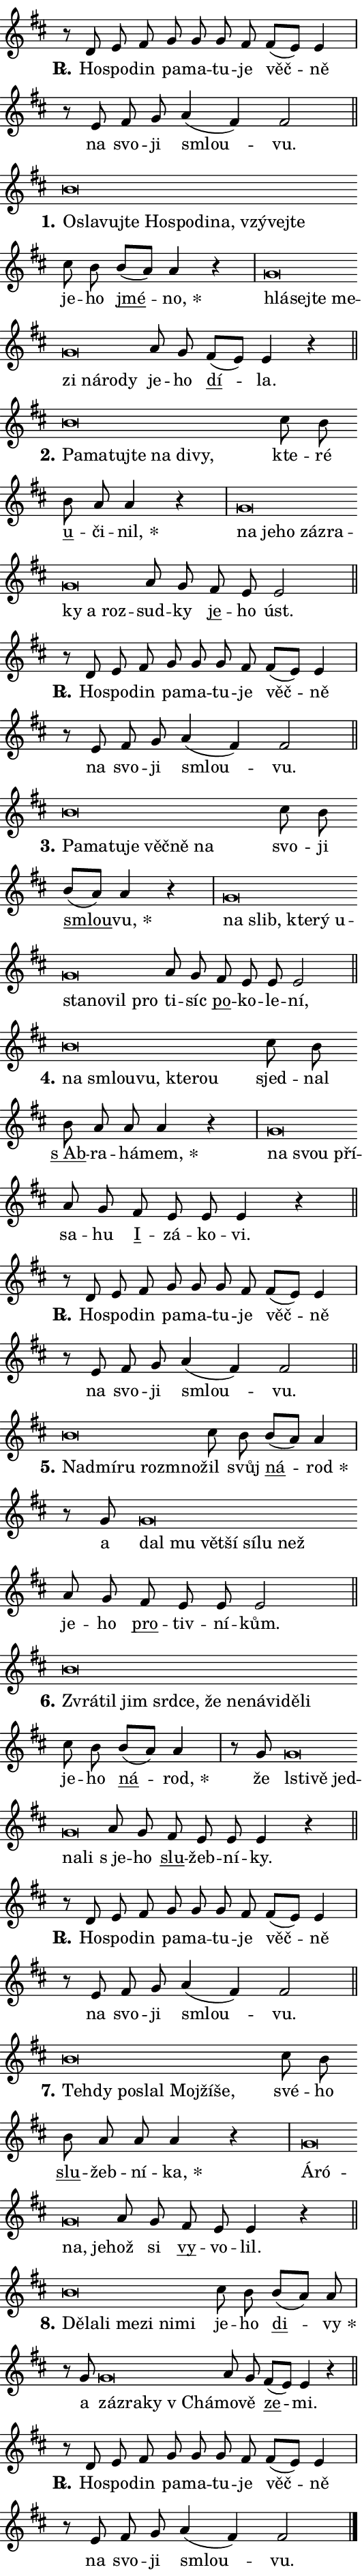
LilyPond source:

\version "2.24.0"
\header { tagline = "" }
\paper {
  indent = 0\cm
  top-margin = 0\cm
  right-margin = 0.13\cm % to fit lyric hyphens
  bottom-margin = 0\cm
  left-margin = 0\cm
  paper-width = 9\cm
  page-breaking = #ly:one-page-breaking
  system-system-spacing.basic-distance = #11
  score-system-spacing.basic-distance = #11
  ragged-last = ##f
}


%% Author: Thomas Morley
%% https://lists.gnu.org/archive/html/lilypond-user/2020-05/msg00002.html
#(define (line-position grob)
"Returns position of @var[grob} in current system:
   @code{'start}, if at first time-step
   @code{'end}, if at last time-step
   @code{'middle} otherwise
"
  (let* ((col (ly:item-get-column grob))
         (ln (ly:grob-object col 'left-neighbor))
         (rn (ly:grob-object col 'right-neighbor))
         (col-to-check-left (if (ly:grob? ln) ln col))
         (col-to-check-right (if (ly:grob? rn) rn col))
         (break-dir-left
           (and
             (ly:grob-property col-to-check-left 'non-musical #f)
             (ly:item-break-dir col-to-check-left)))
         (break-dir-right
           (and
             (ly:grob-property col-to-check-right 'non-musical #f)
             (ly:item-break-dir col-to-check-right))))
        (cond ((eqv? 1 break-dir-left) 'start)
              ((eqv? -1 break-dir-right) 'end)
              (else 'middle))))

#(define (tranparent-at-line-position vctor)
  (lambda (grob)
  "Relying on @code{line-position} select the relevant enry from @var{vctor}.
Used to determine transparency,"
    (case (line-position grob)
      ((end) (not (vector-ref vctor 0)))
      ((middle) (not (vector-ref vctor 1)))
      ((start) (not (vector-ref vctor 2))))))

noteHeadBreakVisibility =
#(define-music-function (break-visibility)(vector?)
"Makes @code{NoteHead}s transparent relying on @var{break-visibility}"
#{
  \override NoteHead.transparent =
    #(tranparent-at-line-position break-visibility)
#})

#(define delete-ledgers-for-transparent-note-heads
  (lambda (grob)
    "Reads whether a @code{NoteHead} is transparent.
If so this @code{NoteHead} is removed from @code{'note-heads} from
@var{grob}, which is supposed to be @code{LedgerLineSpanner}.
As a result ledgers are not printed for this @code{NoteHead}"
    (let* ((nhds-array (ly:grob-object grob 'note-heads))
           (nhds-list
             (if (ly:grob-array? nhds-array)
                 (ly:grob-array->list nhds-array)
                 '()))
           ;; Relies on the transparent-property being done before
           ;; Staff.LedgerLineSpanner.after-line-breaking is executed.
           ;; This is fragile ...
           (to-keep
             (remove
               (lambda (nhd)
                 (ly:grob-property nhd 'transparent #f))
               nhds-list)))
      ;; TODO find a better method to iterate over grob-arrays, similiar
      ;; to filter/remove etc for lists
      ;; For now rebuilt from scratch
      (set! (ly:grob-object grob 'note-heads)  '())
      (for-each
        (lambda (nhd)
          (ly:pointer-group-interface::add-grob grob 'note-heads nhd))
        to-keep))))

squashNotes = {
  \override NoteHead.X-extent = #'(-0.2 . 0.2)
  \override NoteHead.Y-extent = #'(-0.75 . 0)
  \override NoteHead.stencil =
    #(lambda (grob)
       (let ((pos (ly:grob-property grob 'staff-position)))
         (begin
           (if (< pos -7) (display "ERROR: Lower brevis then expected\n") (display ""))
           (if (<= pos -6) ly:text-interface::print ly:note-head::print))))
}
unSquashNotes = {
  \revert NoteHead.X-extent
  \revert NoteHead.Y-extent
  \revert NoteHead.stencil
}

hideNotes = \noteHeadBreakVisibility #begin-of-line-visible
unHideNotes = \noteHeadBreakVisibility #all-visible

% work-around for resetting accidentals
% https://lilypond.org/doc/v2.23/Documentation/notation/displaying-rhythms#unmetered-music
cadenzaMeasure = {
  \cadenzaOff
  \partial 1024 s1024
  \cadenzaOn
}

#(define-markup-command (accent layout props text) (markup?)
  "Underline accented syllable"
  (interpret-markup layout props
    #{\markup \override #'(offset . 4.3) \underline { #text }#}))

responsum = \markup \concat {
  "R" \hspace #-1.05 \path #0.1 #'((moveto 0 0.07) (lineto 0.9 0.8)) \hspace #0.05 "."
}

spaceSize = #0.6828661417322834 % exact space size for TeX Gyre Schola

\layout {
  \context {
    \Staff
    \remove "Time_signature_engraver"
    \override LedgerLineSpanner.after-line-breaking = #delete-ledgers-for-transparent-note-heads
  }
  \context {
    \Lyrics {
      \override LyricSpace.minimum-distance = \spaceSize
      \override LyricText.font-name = #"TeX Gyre Schola"
      \override LyricText.font-size = 1
      \override StanzaNumber.font-name = #"TeX Gyre Schola Bold"
      \override StanzaNumber.font-size = 1
    }
  }
  \context {
    \Score 
    \override NoteHead.text =
      #(lambda (grob) 
        (let ((pos (ly:grob-property grob 'staff-position)))
          #{\markup {
            \combine
              \halign #-0.55 \raise #(if (= pos -6) 0 0.5) \override #'(thickness . 2) \draw-line #'(3.2 . 0)
              \musicglyph "noteheads.sM1"
          }#}))
  }
}

% magnetic-lyrics.ily
%
%   written by
%     Jean Abou Samra <jean@abou-samra.fr>
%     Werner Lemberg <wl@gnu.org>
%
%   adapted by
%     Jiri Hon <jiri.hon@gmail.com>
%
% Version 2022-Apr-15

% https://www.mail-archive.com/lilypond-user@gnu.org/msg149350.html

#(define (Left_hyphen_pointer_engraver context)
   "Collect syllable-hyphen-syllable occurrences in lyrics and store
them in properties.  This engraver only looks to the left.  For
example, if the lyrics input is @code{foo -- bar}, it does the
following.

@itemize @bullet
@item
Set the @code{text} property of the @code{LyricHyphen} grob between
@q{foo} and @q{bar} to @code{foo}.

@item
Set the @code{left-hyphen} property of the @code{LyricText} grob with
text @q{foo} to the @code{LyricHyphen} grob between @q{foo} and
@q{bar}.
@end itemize

Use this auxiliary engraver in combination with the
@code{lyric-@/text::@/apply-@/magnetic-@/offset!} hook."
   (let ((hyphen #f)
         (text #f))
     (make-engraver
      (acknowledgers
       ((lyric-syllable-interface engraver grob source-engraver)
        (set! text grob)))
      (end-acknowledgers
       ((lyric-hyphen-interface engraver grob source-engraver)
        ;(when (not (grob::has-interface grob 'lyric-space-interface))
          (set! hyphen grob)));)
      ((stop-translation-timestep engraver)
       (when (and text hyphen)
         (ly:grob-set-object! text 'left-hyphen hyphen))
       (set! text #f)
       (set! hyphen #f)))))

#(define (lyric-text::apply-magnetic-offset! grob)
   "If the space between two syllables is less than the value in
property @code{LyricText@/.details@/.squash-threshold}, move the right
syllable to the left so that it gets concatenated with the left
syllable.

Use this function as a hook for
@code{LyricText@/.after-@/line-@/breaking} if the
@code{Left_@/hyphen_@/pointer_@/engraver} is active."
   (let ((hyphen (ly:grob-object grob 'left-hyphen #f)))
     (when hyphen
       (let ((left-text (ly:spanner-bound hyphen LEFT)))
         (when (grob::has-interface left-text 'lyric-syllable-interface)
           (let* ((common (ly:grob-common-refpoint grob left-text X))
                  (this-x-ext (ly:grob-extent grob common X))
                  (left-x-ext
                   (begin
                     ;; Trigger magnetism for left-text.
                     (ly:grob-property left-text 'after-line-breaking)
                     (ly:grob-extent left-text common X)))
                  ;; `delta` is the gap width between two syllables.
                  (delta (- (interval-start this-x-ext)
                            (interval-end left-x-ext)))
                  (details (ly:grob-property grob 'details))
                  (threshold (assoc-get 'squash-threshold details 0.2)))
             (when (< delta threshold)
               (let* (;; We have to manipulate the input text so that
                      ;; ligatures crossing syllable boundaries are not
                      ;; disabled.  For languages based on the Latin
                      ;; script this is essentially a beautification.
                      ;; However, for non-Western scripts it can be a
                      ;; necessity.
                      (lt (ly:grob-property left-text 'text))
                      (rt (ly:grob-property grob 'text))
                      (is-space (grob::has-interface hyphen 'lyric-space-interface))
                      (space (if is-space " " ""))
                      (extra-delta (if is-space spaceSize 0))
                      ;; Append new syllable.
                      (ltrt-space (if (and (string? lt) (string? rt))
                                (string-append lt space rt)
                                (make-concat-markup (list lt space rt))))
                      ;; Right-align `ltrt` to the right side.
                      (ltrt-space-markup (grob-interpret-markup
                               grob
                               (make-translate-markup
                                (cons (interval-length this-x-ext) 0)
                                (make-right-align-markup ltrt-space)))))
                 (begin
                   ;; Don't print `left-text`.
                   (ly:grob-set-property! left-text 'stencil #f)
                   ;; Set text and stencil (which holds all collected
                   ;; syllables so far) and shift it to the left.
                   (ly:grob-set-property! grob 'text ltrt-space)
                   (ly:grob-set-property! grob 'stencil ltrt-space-markup)
                   (ly:grob-translate-axis! grob (- (- delta extra-delta)) X))))))))))


#(define (lyric-hyphen::displace-bounds-first grob)
   ;; Make very sure this callback isn't triggered too early.
   (let ((left (ly:spanner-bound grob LEFT))
         (right (ly:spanner-bound grob RIGHT)))
     (ly:grob-property left 'after-line-breaking)
     (ly:grob-property right 'after-line-breaking)
     (ly:lyric-hyphen::print grob)))

squashThreshold = #0.4

\layout {
  \context {
    \Lyrics
    \consists #Left_hyphen_pointer_engraver
    \override LyricText.after-line-breaking =
      #lyric-text::apply-magnetic-offset!
    \override LyricHyphen.stencil = #lyric-hyphen::displace-bounds-first
    \override LyricText.details.squash-threshold = \squashThreshold
    \override LyricHyphen.minimum-distance = 0
    \override LyricHyphen.minimum-length = \squashThreshold
  }
}

squashText = \override LyricText.details.squash-threshold = 9999
unSquashText = \override LyricText.details.squash-threshold = \squashThreshold

leftText = \override LyricText.self-alignment-X = #LEFT
unLeftText = \revert LyricText.self-alignment-X

starOffset = #(lambda (grob) 
                (let ((x_offset (ly:self-alignment-interface::aligned-on-x-parent grob)))
                  (if (= x_offset 0) 0 (+ x_offset 1.2))))

star = #(define-music-function (syllable)(string?)
"Append star separator at the end of a syllable"
#{
  \once \override LyricText.X-offset = #starOffset
  \lyricmode { \markup {
    #syllable
    \override #'((font-name . "TeX Gyre Schola Bold")) \hspace #0.2 \lower #0.65 \larger "*"
  } }
#})

starAccent = #(define-music-function (syllable)(string?)
"Append star separator at the end of a syllable and make accent"
#{
  \once \override LyricText.X-offset = #starOffset
  \lyricmode { \markup {
    \accent #syllable
    \override #'((font-name . "TeX Gyre Schola Bold")) \hspace #0.2 \lower #0.65 \larger "*"
  } }
#})

breath = #(define-music-function (syllable)(string?)
"Append breathing indicator at the end of a syllable"
#{
  \lyricmode { \markup { #syllable "+" } }
#})

optionalBreath = #(define-music-function (syllable)(string?)
"Append optional breathing indicator at the end of a syllable"
#{
  \lyricmode { \markup { #syllable "(+)" } }
#})


\score {
    <<
        \new Voice = "melody" { \cadenzaOn \key d \major \relative { r8 d' e fis g g g fis \bar "" fis[( e)] e4 \cadenzaMeasure \bar "|" r8 e fis g \bar "" a4( fis) fis2 \cadenzaMeasure \bar "||" \break } }
        \new Lyrics \lyricsto "melody" { \lyricmode { \set stanza = \responsum
Ho -- spo -- din pa -- ma -- tu -- je věč -- ně na svo -- ji smlou -- vu. } }
    >>
    \layout {}
}

\score {
    <<
        \new Voice = "melody" { \cadenzaOn \key d \major \relative { \squashNotes b'\breve*1/16 \hideNotes \breve*1/16 \bar "" \breve*1/16 \bar "" \breve*1/16 \bar "" \breve*1/16 \bar "" \breve*1/16 \bar "" \breve*1/16 \bar "" \breve*1/16 \bar "" \breve*1/16 \bar "" \breve*1/16 \breve*1/16 \bar "" \unHideNotes \unSquashNotes cis8 b \bar "" b[( a)] a4 r \cadenzaMeasure \bar "|" \squashNotes g\breve*1/16 \hideNotes \breve*1/16 \bar "" \breve*1/16 \bar "" \breve*1/16 \bar "" \breve*1/16 \bar "" \breve*1/16 \bar "" \breve*1/16 \breve*1/16 \bar "" \unHideNotes \unSquashNotes a8 g \bar "" fis[( e)] e4 r \cadenzaMeasure \bar "||" \break } }
        \new Lyrics \lyricsto "melody" { \lyricmode { \set stanza = "1."
\leftText O -- \squashText sla -- vuj -- te Ho -- spo -- di -- na, vzý -- vej -- te \unLeftText \unSquashText je -- ho \markup \accent jmé -- \star no, \leftText hlá -- \squashText sej -- te me -- zi ná -- ro -- dy \unLeftText \unSquashText je -- ho \markup \accent dí -- la. } }
    >>
    \layout {}
}

\score {
    <<
        \new Voice = "melody" { \cadenzaOn \key d \major \relative { \squashNotes b'\breve*1/16 \hideNotes \breve*1/16 \bar "" \breve*1/16 \bar "" \breve*1/16 \bar "" \breve*1/16 \bar "" \breve*1/16 \breve*1/16 \bar "" \unHideNotes \unSquashNotes cis8 b \bar "" b a a4 r \cadenzaMeasure \bar "|" \squashNotes g\breve*1/16 \hideNotes \breve*1/16 \bar "" \breve*1/16 \bar "" \breve*1/16 \bar "" \breve*1/16 \bar "" \breve*1/16 \bar "" \breve*1/16 \breve*1/16 \bar "" \unHideNotes \unSquashNotes a8 g \bar "" fis e e2 \cadenzaMeasure \bar "||" \break } }
        \new Lyrics \lyricsto "melody" { \lyricmode { \set stanza = "2."
\leftText Pa -- \squashText ma -- tuj -- te na di -- vy, \unLeftText \unSquashText kte -- ré \markup \accent u -- či -- \star nil, \leftText na \squashText je -- ho zá -- zra -- ky a roz -- \unLeftText \unSquashText sud -- ky \markup \accent je -- ho úst. } }
    >>
    \layout {}
}

\score {
    <<
        \new Voice = "melody" { \cadenzaOn \key d \major \relative { r8 d' e fis g g g fis \bar "" fis[( e)] e4 \cadenzaMeasure \bar "|" r8 e fis g \bar "" a4( fis) fis2 \cadenzaMeasure \bar "||" \break } }
        \new Lyrics \lyricsto "melody" { \lyricmode { \set stanza = \responsum
Ho -- spo -- din pa -- ma -- tu -- je věč -- ně na svo -- ji smlou -- vu. } }
    >>
    \layout {}
}

\score {
    <<
        \new Voice = "melody" { \cadenzaOn \key d \major \relative { \squashNotes b'\breve*1/16 \hideNotes \breve*1/16 \bar "" \breve*1/16 \bar "" \breve*1/16 \bar "" \breve*1/16 \bar "" \breve*1/16 \breve*1/16 \bar "" \unHideNotes \unSquashNotes cis8 b \bar "" b[( a)] a4 r \cadenzaMeasure \bar "|" \squashNotes g\breve*1/16 \hideNotes \breve*1/16 \bar "" \breve*1/16 \bar "" \breve*1/16 \bar "" \breve*1/16 \bar "" \breve*1/16 \bar "" \breve*1/16 \bar "" \breve*1/16 \breve*1/16 \bar "" \unHideNotes \unSquashNotes a8 g \bar "" fis e e e2 \cadenzaMeasure \bar "||" \break } }
        \new Lyrics \lyricsto "melody" { \lyricmode { \set stanza = "3."
\leftText Pa -- \squashText ma -- tu -- je věč -- ně na \unLeftText \unSquashText svo -- ji \markup \accent smlou -- \star vu, \leftText na \squashText slib, kte -- rý u -- sta -- no -- vil pro \unLeftText \unSquashText ti -- síc \markup \accent po -- ko -- le -- ní, } }
    >>
    \layout {}
}

\score {
    <<
        \new Voice = "melody" { \cadenzaOn \key d \major \relative { \squashNotes b'\breve*1/16 \hideNotes \breve*1/16 \bar "" \breve*1/16 \bar "" \breve*1/16 \breve*1/16 \bar "" \unHideNotes \unSquashNotes cis8 b \bar "" b a a a4 r \cadenzaMeasure \bar "|" \squashNotes g\breve*1/16 \hideNotes \breve*1/16 \breve*1/16 \bar "" \unHideNotes \unSquashNotes a8 g \bar "" fis e e e4 r \cadenzaMeasure \bar "||" \break } }
        \new Lyrics \lyricsto "melody" { \lyricmode { \set stanza = "4."
\leftText na \squashText smlou -- vu, kte -- rou \unLeftText \unSquashText sjed -- nal \markup \accent "s Ab" -- ra -- há -- \star mem, \leftText na \squashText svou pří -- \unLeftText \unSquashText sa -- hu \markup \accent I -- zá -- ko -- vi. } }
    >>
    \layout {}
}

\score {
    <<
        \new Voice = "melody" { \cadenzaOn \key d \major \relative { r8 d' e fis g g g fis \bar "" fis[( e)] e4 \cadenzaMeasure \bar "|" r8 e fis g \bar "" a4( fis) fis2 \cadenzaMeasure \bar "||" \break } }
        \new Lyrics \lyricsto "melody" { \lyricmode { \set stanza = \responsum
Ho -- spo -- din pa -- ma -- tu -- je věč -- ně na svo -- ji smlou -- vu. } }
    >>
    \layout {}
}

\score {
    <<
        \new Voice = "melody" { \cadenzaOn \key d \major \relative { \squashNotes b'\breve*1/16 \hideNotes \breve*1/16 \bar "" \breve*1/16 \bar "" \breve*1/16 \breve*1/16 \bar "" \unHideNotes \unSquashNotes cis8 b \bar "" b[( a)] a4 \cadenzaMeasure \bar "|" r8 g8 \squashNotes g\breve*1/16 \hideNotes \breve*1/16 \bar "" \breve*1/16 \bar "" \breve*1/16 \bar "" \breve*1/16 \bar "" \breve*1/16 \breve*1/16 \bar "" \unHideNotes \unSquashNotes a8 g \bar "" fis e e e2 \cadenzaMeasure \bar "||" \break } }
        \new Lyrics \lyricsto "melody" { \lyricmode { \set stanza = "5."
\leftText Nad -- \squashText mí -- ru roz -- mno -- \unLeftText \unSquashText žil svůj \markup \accent ná -- \star rod a \leftText dal \squashText mu vět -- ší sí -- lu než \unLeftText \unSquashText je -- ho \markup \accent pro -- tiv -- ní -- kům. } }
    >>
    \layout {}
}

\score {
    <<
        \new Voice = "melody" { \cadenzaOn \key d \major \relative { \squashNotes b'\breve*1/16 \hideNotes \breve*1/16 \bar "" \breve*1/16 \bar "" \breve*1/16 \bar "" \breve*1/16 \bar "" \breve*1/16 \bar "" \breve*1/16 \bar "" \breve*1/16 \bar "" \breve*1/16 \bar "" \breve*1/16 \breve*1/16 \bar "" \unHideNotes \unSquashNotes cis8 b \bar "" b[( a)] a4 \cadenzaMeasure \bar "|" r8 g8 \squashNotes g\breve*1/16 \hideNotes \breve*1/16 \bar "" \breve*1/16 \bar "" \breve*1/16 \breve*1/16 \bar "" \unHideNotes \unSquashNotes a8 g \bar "" fis e e e4 r \cadenzaMeasure \bar "||" \break } }
        \new Lyrics \lyricsto "melody" { \lyricmode { \set stanza = "6."
\leftText Zvrá -- \squashText til jim srd -- ce, že ne -- ná -- vi -- dě -- li \unLeftText \unSquashText je -- ho \markup \accent ná -- \star rod, že \leftText lsti -- \squashText vě jed -- na -- li \unLeftText \unSquashText "s je" -- ho \markup \accent slu -- žeb -- ní -- ky. } }
    >>
    \layout {}
}

\score {
    <<
        \new Voice = "melody" { \cadenzaOn \key d \major \relative { r8 d' e fis g g g fis \bar "" fis[( e)] e4 \cadenzaMeasure \bar "|" r8 e fis g \bar "" a4( fis) fis2 \cadenzaMeasure \bar "||" \break } }
        \new Lyrics \lyricsto "melody" { \lyricmode { \set stanza = \responsum
Ho -- spo -- din pa -- ma -- tu -- je věč -- ně na svo -- ji smlou -- vu. } }
    >>
    \layout {}
}

\score {
    <<
        \new Voice = "melody" { \cadenzaOn \key d \major \relative { \squashNotes b'\breve*1/16 \hideNotes \breve*1/16 \bar "" \breve*1/16 \bar "" \breve*1/16 \bar "" \breve*1/16 \bar "" \breve*1/16 \breve*1/16 \bar "" \unHideNotes \unSquashNotes cis8 b \bar "" b a a a4 r \cadenzaMeasure \bar "|" \squashNotes g\breve*1/16 \hideNotes \breve*1/16 \bar "" \breve*1/16 \breve*1/16 \bar "" \unHideNotes \unSquashNotes a8 g \bar "" fis e e4 r \cadenzaMeasure \bar "||" \break } }
        \new Lyrics \lyricsto "melody" { \lyricmode { \set stanza = "7."
\leftText Teh -- \squashText dy po -- slal Moj -- ží -- še, \unLeftText \unSquashText své -- ho \markup \accent slu -- žeb -- ní -- \star ka, \leftText Á -- \squashText ró -- na, je -- \unLeftText \unSquashText hož si \markup \accent vy -- vo -- lil. } }
    >>
    \layout {}
}

\score {
    <<
        \new Voice = "melody" { \cadenzaOn \key d \major \relative { \squashNotes b'\breve*1/16 \hideNotes \breve*1/16 \bar "" \breve*1/16 \bar "" \breve*1/16 \bar "" \breve*1/16 \bar "" \breve*1/16 \breve*1/16 \bar "" \unHideNotes \unSquashNotes cis8 b \bar "" b[( a)] a \cadenzaMeasure \bar "|" r8 g8 \squashNotes g\breve*1/16 \hideNotes \breve*1/16 \bar "" \breve*1/16 \breve*1/16 \bar "" \unHideNotes \unSquashNotes a8 g \bar "" fis[( e)] e4 r \cadenzaMeasure \bar "||" \break } }
        \new Lyrics \lyricsto "melody" { \lyricmode { \set stanza = "8."
\leftText Dě -- \squashText la -- li me -- zi ni -- mi \unLeftText \unSquashText je -- ho \markup \accent di -- \star vy a \leftText zá -- \squashText zra -- ky "v Chá" -- \unLeftText \unSquashText mo -- vě \markup \accent ze -- mi. } }
    >>
    \layout {}
}

\score {
    <<
        \new Voice = "melody" { \cadenzaOn \key d \major \relative { r8 d' e fis g g g fis \bar "" fis[( e)] e4 \cadenzaMeasure \bar "|" r8 e fis g \bar "" a4( fis) fis2 \cadenzaMeasure \bar "||" \break } \bar "|." }
        \new Lyrics \lyricsto "melody" { \lyricmode { \set stanza = \responsum
Ho -- spo -- din pa -- ma -- tu -- je věč -- ně na svo -- ji smlou -- vu. } }
    >>
    \layout {}
}
